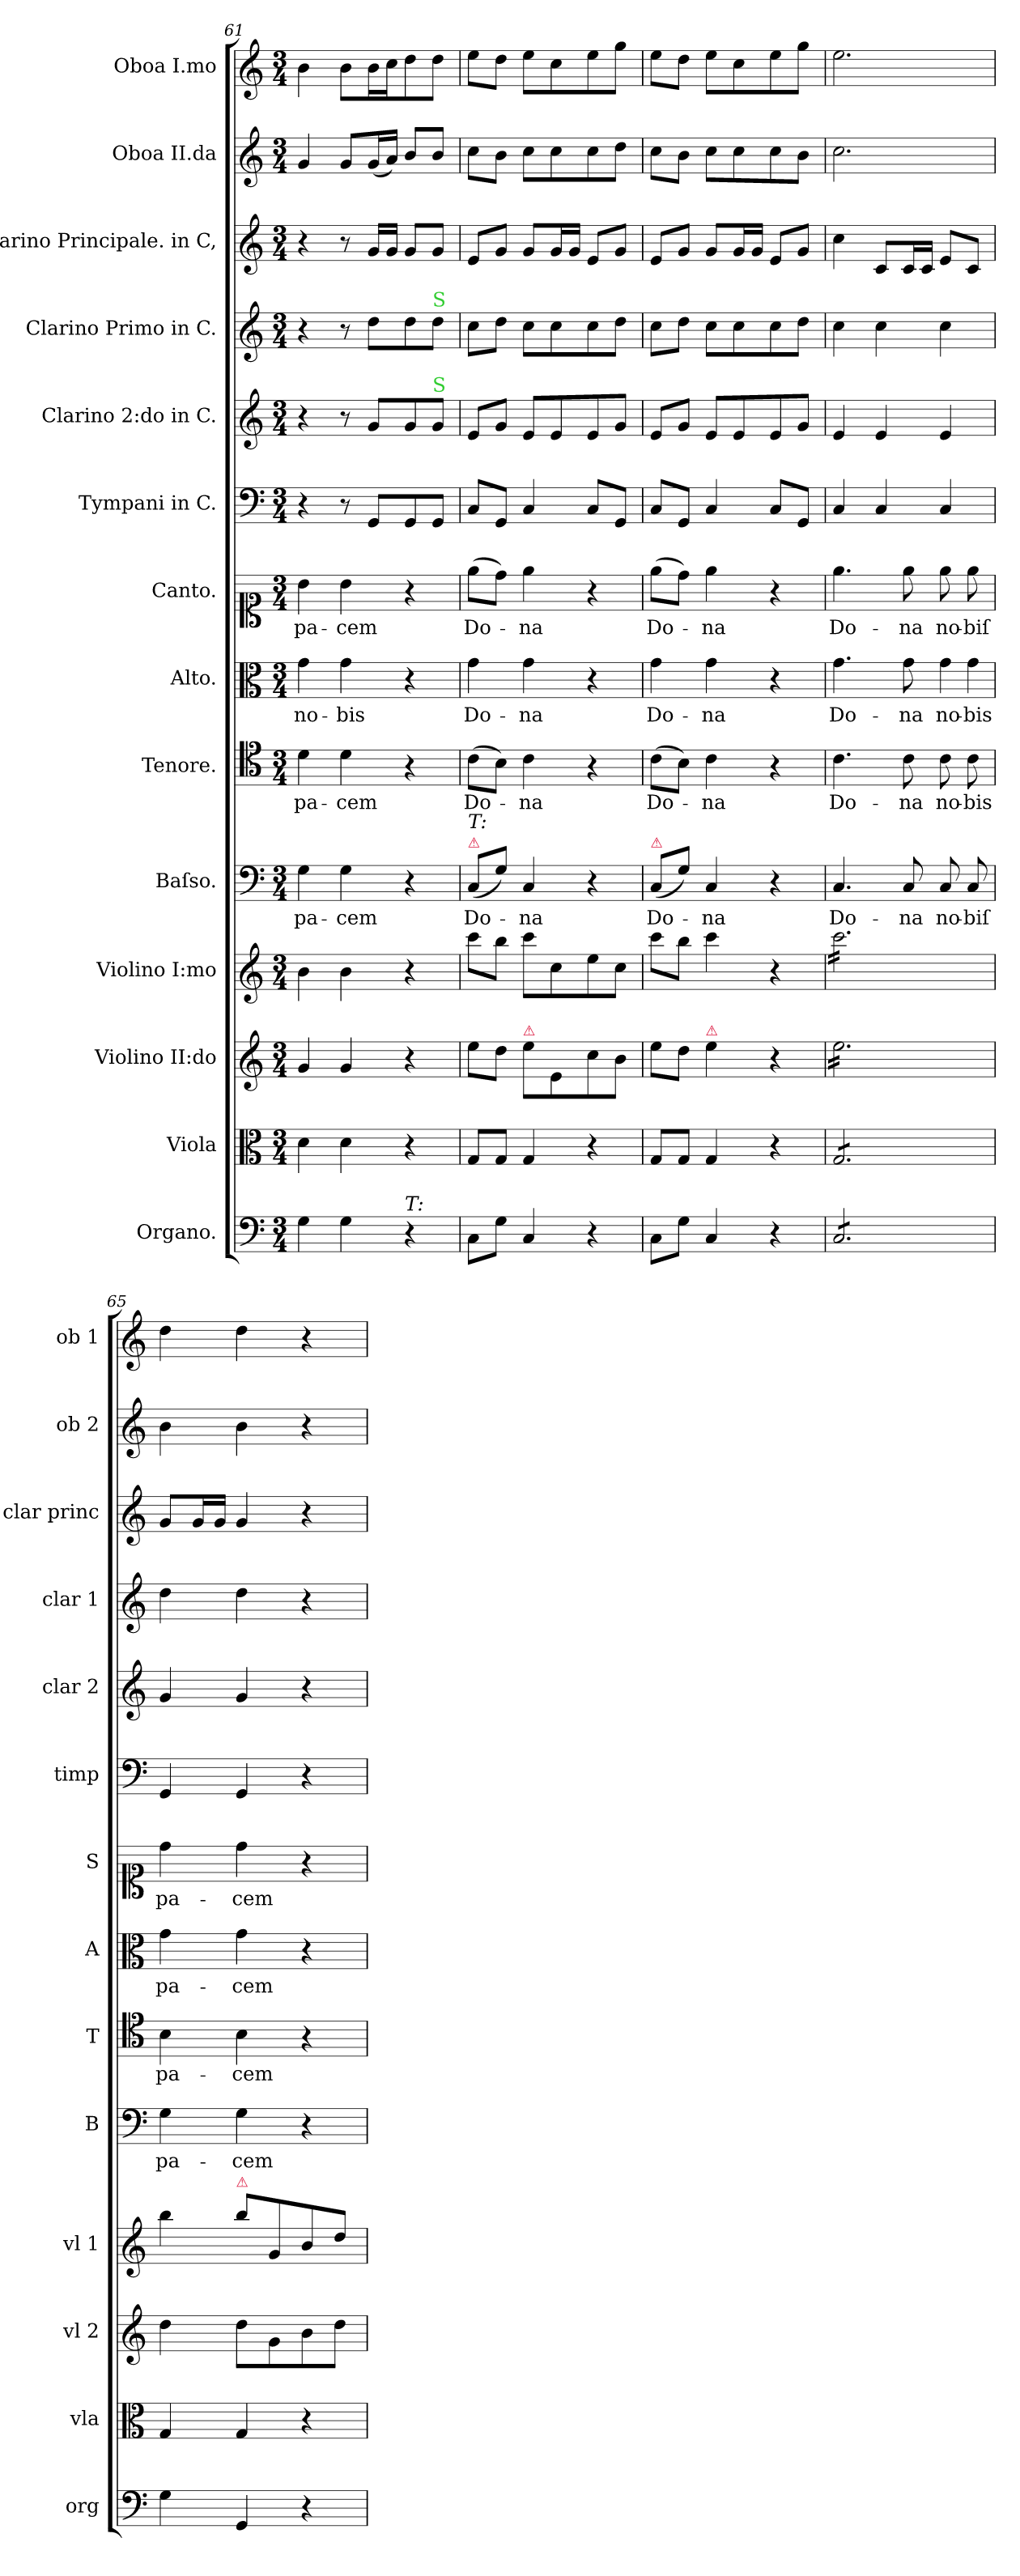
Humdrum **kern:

**kern	**dynam	**kern	**dynam	**kern	**dynam	**kern	**dynam	**kern	**text	**dynam	**kern	**text	**dynam	**kern	**text	**dynam	**kern	**text	**dynam	**kern	**dynam	**kern	**dynam	**kern	**kern	**dynam	**kern	**dynam	**kern	**dynam
*part14	*part14	*part13	*part13	*part12	*part12	*part11	*part11	*part10	*part10	*part10	*part9	*part9	*part9	*part8	*part8	*part8	*part7	*part7	*part7	*part6	*part6	*part5	*part5	*part4	*part3	*part3	*part2	*part2	*part1	*part1
*staff14	*staff14	*staff13	*staff13	*staff12	*staff12	*staff11	*staff11	*staff10	*staff10	*staff10	*staff9	*staff9	*staff9	*staff8	*staff8	*staff8	*staff7	*staff7	*staff7	*staff6	*staff6	*staff5	*staff5	*staff4	*staff3	*staff3	*staff2	*staff2	*staff1	*staff1
*I"Organo.	*	*I"Viola	*	*I"Violino II:do	*	*I"Violino I:mo	*	*I"Baſso.	*	*	*I"Tenore.	*	*	*I"Alto.	*	*	*I"Canto.	*	*	*I"Tympani in C.	*	*I"Clarino 2:do in C.	*	*I"Clarino Primo in C.	*I"Clarino Principale. in C,	*	*I"Oboa II.da	*	*I"Oboa I.mo	*
*I'org	*	*I'vla	*	*I'vl 2	*	*I'vl 1	*	*I'B	*	*	*I'T	*	*	*I'A	*	*	*I'S	*	*	*I'timp	*	*I'clar 2	*	*I'clar 1	*I'clar princ	*	*I'ob 2	*	*I'ob 1	*
*clefF4	*	*clefC3	*	*clefG2	*	*clefG2	*	*clefF4	*	*	*clefC4	*	*	*clefC3	*	*	*clefC1	*	*	*clefF4	*	*clefG2	*	*clefG2	*clefG2	*	*clefG2	*	*clefG2	*
*k[]	*	*k[]	*	*k[]	*	*k[]	*	*k[]	*	*	*k[]	*	*	*k[]	*	*	*k[]	*	*	*k[]	*	*k[]	*	*k[]	*k[]	*	*k[]	*	*k[]	*
*M3/4	*	*M3/4	*	*M3/4	*	*M3/4	*	*M3/4	*	*	*M3/4	*	*	*M3/4	*	*	*M3/4	*	*	*M3/4	*	*M3/4	*	*M3/4	*M3/4	*	*M3/4	*	*M3/4	*
=61	=61	=61	=61	=61	=61	=61	=61	=61	=61	=61	=61	=61	=61	=61	=61	=61	=61	=61	=61	=61	=61	=61	=61	=61	=61	=61	=61	=61	=61	=61
!	!	!	!	!	!	!	!	!	!LO:LY:i	!	!	!LO:LY:i	!	!	!	!	!	!LO:LY:i	!	!	!	!	!	!	!	!	!	!	!	!
4G\	.	4d\	.	4g/	.	4b\	.	4G\	pa-	.	4d\	pa-	.	4g\	no-	.	4b\	pa-	.	4r	.	4r	.	4r	4r	.	4g/	.	4b\	.
!	!	!	!	!	!	!	!	!	!LO:LY:i	!	!	!LO:LY:i	!	!	!	!	!	!LO:LY:i	!	!	!LO:DY:a	!	!	!	!	!LO:DY:b	!	!	!	!
4G\	.	4d\	.	4g/	.	4b\	.	4G\	-cem	.	4d\	-cem	.	4g\	-bis	.	4b\	-cem	.	8r	fo&colon;	8r	.	8r	8r	fo	8g/L	.	8b\L	.
!	!	!	!	!	!	!	!	!	!	!	!	!	!	!	!	!	!	!	!	!	!	!	!LO:DY:b	!	!	!	!	!	!	!
.	.	.	.	.	.	.	.	.	.	.	.	.	.	.	.	.	.	.	.	8GG/L	.	8g/L	fo&colon;	8dd\L	16g/LL	.	(16g/L	.	16b\L	.
.	.	.	.	.	.	.	.	.	.	.	.	.	.	.	.	.	.	.	.	.	.	.	.	.	16g/JJ	.	16a/JJ)	.	16cc\J	.
!LO:TX:a:i:t=T&colon;	!	!	!	!	!	!	!	!	!	!	!	!	!	!	!	!	!	!	!	!	!	!	!	!	!	!	!	!	!	!
!	!LO:DY:b	!	!	!	!	!	!	!	!	!	!	!	!	!	!	!	!	!	!	!	!	!	!	!	!	!	!	!	!	!
4r	fo&colon;	4r	.	4r	.	4r	.	4r	.	.	4r	.	.	4r	.	.	4r	.	.	8GG/	.	8g/	.	8dd\	8g/L	.	8b/L	.	8dd\	.
!	!	!	!	!	!	!	!	!	!	!	!	!	!	!	!	!	!	!	!	!	!	!	!	!LO:TX:a:color=limegreen:t=S	!	!	!	!	!	!
!	!	!	!	!	!	!	!	!	!	!	!	!	!	!	!	!	!	!	!	!	!	!LO:TX:a:color=limegreen:t=S	!	!	!	!	!	!	!	!
.	.	.	.	.	.	.	.	.	.	.	.	.	.	.	.	.	.	.	.	8GG/J	.	8g/J	.	8dd\J	8g/J	.	8b/J	.	8dd\J	.
=62	=62	=62	=62	=62	=62	=62	=62	=62	=62	=62	=62	=62	=62	=62	=62	=62	=62	=62	=62	=62	=62	=62	=62	=62	=62	=62	=62	=62	=62	=62
!	!	!	!	!	!	!	!	!LO:TX:a:color=crimson:t=⚠	!	!	!	!	!	!	!	!	!	!	!	!	!	!	!	!	!	!	!	!	!	!
!	!	!	!	!	!	!	!	!LO:TX:a:i:t=T&colon;	!	!	!	!	!	!	!	!	!	!	!	!	!	!	!	!	!	!	!	!	!	!
!	!	!	!LO:DY:b	!	!LO:DY:a	!	!LO:DY:a	!	!	!LO:DY:a	!	!	!LO:DY:a	!	!	!LO:DY:a	!	!	!LO:DY:a	!	!	!	!	!	!	!	!	!LO:DY:a	!	!LO:DY:b
8C\L	.	8G/L	fo	8ee\L	fo&colon;	8ccc\L	fo&colon;	(8C/L	Do-	fr	(8c\L	Do-	fr'	4g\	Do-	fr	(8ee\L	Do-	fr	8C/L	.	8e/L	.	8cc\L	8e/L	.	8cc\L	fr	8ee\L	for
8G\J	.	8G/J	.	8dd\J	.	8bb\J	.	8G\J)	.	.	8B\J)	.	.	.	.	.	8dd\J)	.	.	8GG/J	.	8g/J	.	8dd\J	8g/J	.	8b\J	.	8dd\J	.
!	!	!	!	!LO:TX:a:color=crimson:t=⚠	!	!	!	!	!	!	!	!	!	!	!	!	!	!	!	!	!	!	!	!	!	!	!	!	!	!
!	!	!	!	!	!	!	!LO:DY:a	!	!	!	!	!	!	!	!	!	!	!	!	!	!	!	!	!	!	!	!	!	!	!
4C/	.	4G/	.	8ee\L	.	8ccc\L	po&colon;	4C/	-na	.	4c\	-na	.	4g\	-na	.	4ee\	-na	.	4C/	.	8e/L	.	8cc\L	8g/L	.	8cc\L	.	8ee\L	.
!	!	!	!	!	!	!	!	!	!	!	!	!	!	!	!	!	!	!	!	!	!	!	!	!	!	!	!	!LO:DY:a	!	!
.	.	.	.	8e/	.	8cc\	.	.	.	.	.	.	.	.	.	.	.	.	.	.	.	8e/	.	8cc\	16g/L	.	8cc\	p&colon;	8cc\	.
.	.	.	.	.	.	.	.	.	.	.	.	.	.	.	.	.	.	.	.	.	.	.	.	.	16g/JJ	.	.	.	.	.
!	!	!	!	!	!LO:DY:a	!	!	!	!	!	!	!	!	!	!	!	!	!	!	!	!	!	!	!	!	!	!	!	!	!
4r	.	4r	.	8cc\	po&colon;	8ee\	.	4r	.	.	4r	.	.	4r	.	.	4r	.	.	8C/L	.	8e/	.	8cc\	8e/L	.	8cc\	.	8ee\	.
.	.	.	.	8b\J	.	8cc\J	.	.	.	.	.	.	.	.	.	.	.	.	.	8GG/J	.	8g/J	.	8dd\J	8g/J	.	8dd\J	.	8gg\J	.
=63	=63	=63	=63	=63	=63	=63	=63	=63	=63	=63	=63	=63	=63	=63	=63	=63	=63	=63	=63	=63	=63	=63	=63	=63	=63	=63	=63	=63	=63	=63
!	!	!	!	!	!	!	!	!LO:TX:a:color=crimson:t=⚠	!	!	!	!	!	!	!	!	!	!	!	!	!	!	!	!	!	!	!	!	!	!
!	!	!	!	!	!LO:DY:a	!	!LO:DY:a	!	!LO:LY:i	!	!	!LO:LY:i	!	!	!LO:LY:i	!	!	!LO:LY:i	!	!	!	!	!	!	!	!	!	!LO:DY:a	!	!
8C\L	.	8G/L	.	8ee\L	fo&colon;	8ccc\L	fo&colon;	(8C/L	Do-	.	(8c\L	Do-	.	4g\	Do-	.	(8ee\L	Do-	.	8C/L	.	8e/L	.	8cc\L	8e/L	.	8cc\L	for	8ee\L	.
8G\J	.	8G/J	.	8dd\J	.	8bb\J	.	8G\J)	.	.	8B\J)	.	.	.	.	.	8dd\J)	.	.	8GG/J	.	8g/J	.	8dd\J	8g/J	.	8b\J	.	8dd\J	.
!	!	!	!	!LO:TX:a:color=crimson:t=⚠	!	!	!	!	!	!	!	!	!	!	!	!	!	!	!	!	!	!	!	!	!	!	!	!	!	!
!	!	!	!	!	!	!	!	!	!LO:LY:i	!	!	!LO:LY:i	!	!	!LO:LY:i	!	!	!LO:LY:i	!	!	!	!	!	!	!	!	!	!	!	!
4C/	.	4G/	.	4ee\	.	4ccc\	.	4C/	-na	.	4c\	-na	.	4g\	-na	.	4ee\	-na	.	4C/	.	8e/L	.	8cc\L	8g/L	.	8cc\L	.	8ee\L	.
.	.	.	.	.	.	.	.	.	.	.	.	.	.	.	.	.	.	.	.	.	.	8e/	.	8cc\	16g/L	.	8cc\	.	8cc\	.
.	.	.	.	.	.	.	.	.	.	.	.	.	.	.	.	.	.	.	.	.	.	.	.	.	16g/JJ	.	.	.	.	.
4r	.	4r	.	4r	.	4r	.	4r	.	.	4r	.	.	4r	.	.	4r	.	.	8C/L	.	8e/	.	8cc\	8e/L	.	8cc\	.	8ee\	.
.	.	.	.	.	.	.	.	.	.	.	.	.	.	.	.	.	.	.	.	8GG/J	.	8g/J	.	8dd\J	8g/J	.	8b\J	.	8gg\J	.
=64	=64	=64	=64	=64	=64	=64	=64	=64	=64	=64	=64	=64	=64	=64	=64	=64	=64	=64	=64	=64	=64	=64	=64	=64	=64	=64	=64	=64	=64	=64
!	!	!	!	!	!	!	!	!	!	!	!	!LO:LY:i	!	!	!	!	!	!LO:LY:i	!	!	!	!	!	!	!	!	!	!	!	!
*tremolo	*	*	*	*	*	*	*	*	*	*	*	*	*	*	*	*	*	*	*	*	*	*	*	*	*	*	*	*	*	*
*	*	*tremolo	*	*	*	*	*	*	*	*	*	*	*	*	*	*	*	*	*	*	*	*	*	*	*	*	*	*	*	*
*	*	*	*	*tremolo	*	*	*	*	*	*	*	*	*	*	*	*	*	*	*	*	*	*	*	*	*	*	*	*	*	*
*	*	*	*	*	*	*tremolo	*	*	*	*	*	*	*	*	*	*	*	*	*	*	*	*	*	*	*	*	*	*	*	*
8C/L	.	8G/L	.	16ee\LL	.	16ccc\LL	.	4.C/	Do-	.	4.c\	Do-	.	4.g\	Do-	.	4.ee\	Do-	.	4C/	.	4e/	.	4cc\	4cc\	.	2.cc\	.	2.ee\	.
.	.	.	.	16ee\	.	16ccc\	.	.	.	.	.	.	.	.	.	.	.	.	.	.	.	.	.	.	.	.	.	.	.	.
8C/	.	8G/	.	16ee\	.	16ccc\	.	.	.	.	.	.	.	.	.	.	.	.	.	.	.	.	.	.	.	.	.	.	.	.
.	.	.	.	16ee\	.	16ccc\	.	.	.	.	.	.	.	.	.	.	.	.	.	.	.	.	.	.	.	.	.	.	.	.
8C/	.	8G/	.	16ee\	.	16ccc\	.	.	.	.	.	.	.	.	.	.	.	.	.	4C/	.	4e/	.	4cc\	8c/L	.	.	.	.	.
.	.	.	.	16ee\	.	16ccc\	.	.	.	.	.	.	.	.	.	.	.	.	.	.	.	.	.	.	.	.	.	.	.	.
!	!	!	!	!	!	!	!	!	!	!	!	!LO:LY:i	!	!	!	!	!	!LO:LY:i	!	!	!	!	!	!	!	!	!	!	!	!
8C/	.	8G/	.	16ee\	.	16ccc\	.	8C/	-na	.	8c\	-na	.	8g\	-na	.	8ee\	-na	.	.	.	.	.	.	16c/L	.	.	.	.	.
.	.	.	.	16ee\	.	16ccc\	.	.	.	.	.	.	.	.	.	.	.	.	.	.	.	.	.	.	16c/JJ	.	.	.	.	.
!	!	!	!	!	!	!	!	!	!	!	!	!	!	!LO:N:vis=4	!	!	!	!	!	!	!	!	!	!	!	!	!	!	!	!
8C/	.	8G/	.	16ee\	.	16ccc\	.	8C/	no-	.	8c\	no-	.	8g\	no-	.	8ee\	no-	.	4C/	.	4e/	.	4cc\	8e/L	.	.	.	.	.
.	.	.	.	16ee\	.	16ccc\	.	.	.	.	.	.	.	.	.	.	.	.	.	.	.	.	.	.	.	.	.	.	.	.
!	!	!	!	!	!	!	!	!	!	!	!	!	!	!LO:N:vis=4	!	!	!	!	!	!	!	!	!	!	!	!	!	!	!	!
8C/J	.	8G/J	.	16ee\	.	16ccc\	.	8C/	-biſ	.	8c\	-bis	.	8g\	-bis	.	8ee\	-biſ	.	.	.	.	.	.	8c/J	.	.	.	.	.
*	*	*Xtremolo	*	*	*	*	*	*	*	*	*	*	*	*	*	*	*	*	*	*	*	*	*	*	*	*	*	*	*	*
*Xtremolo	*	*	*	*	*	*	*	*	*	*	*	*	*	*	*	*	*	*	*	*	*	*	*	*	*	*	*	*	*	*
.	.	.	.	16ee\JJ	.	16ccc\JJ	.	.	.	.	.	.	.	.	.	.	.	.	.	.	.	.	.	.	.	.	.	.	.	.
*	*	*	*	*	*	*Xtremolo	*	*	*	*	*	*	*	*	*	*	*	*	*	*	*	*	*	*	*	*	*	*	*	*
*	*	*	*	*Xtremolo	*	*	*	*	*	*	*	*	*	*	*	*	*	*	*	*	*	*	*	*	*	*	*	*	*	*
=65	=65	=65	=65	=65	=65	=65	=65	=65	=65	=65	=65	=65	=65	=65	=65	=65	=65	=65	=65	=65	=65	=65	=65	=65	=65	=65	=65	=65	=65	=65
4G\	.	4G/	.	4dd\	.	4bb\	.	4G\	pa-	.	4B\	pa-	.	4g\	pa-	.	4dd\	pa-	.	4GG/	.	4g/	.	4dd\	8g/L	.	4b\	.	4dd\	.
.	.	.	.	.	.	.	.	.	.	.	.	.	.	.	.	.	.	.	.	.	.	.	.	.	16g/L	.	.	.	.	.
.	.	.	.	.	.	.	.	.	.	.	.	.	.	.	.	.	.	.	.	.	.	.	.	.	16g/JJ	.	.	.	.	.
!	!	!	!	!	!	!LO:TX:a:color=crimson:t=⚠	!	!	!	!	!	!	!	!	!	!	!	!	!	!	!	!	!	!	!	!	!	!	!	!
4GG/	.	4G/	.	8dd\L	.	8bb\L	.	4G\	-cem	.	4B\	-cem	.	4g\	-cem	.	4dd\	-cem	.	4GG/	.	4g/	.	4dd\	4g/	.	4b\	.	4dd\	.
.	.	.	.	8g\	.	8g/	.	.	.	.	.	.	.	.	.	.	.	.	.	.	.	.	.	.	.	.	.	.	.	.
4r	.	4r	.	8b\	.	8b/	.	4r	.	.	4r	.	.	4r	.	.	4r	.	.	4r	.	4r	.	4r	4r	.	4r	.	4r	.
.	.	.	.	8dd\J	.	8dd/J	.	.	.	.	.	.	.	.	.	.	.	.	.	.	.	.	.	.	.	.	.	.	.	.
=	=	=	=	=	=	=	=	=	=	=	=	=	=	=	=	=	=	=	=	=	=	=	=	=	=	=	=	=	=	=
*-	*-	*-	*-	*-	*-	*-	*-	*-	*-	*-	*-	*-	*-	*-	*-	*-	*-	*-	*-	*-	*-	*-	*-	*-	*-	*-	*-	*-	*-	*-
